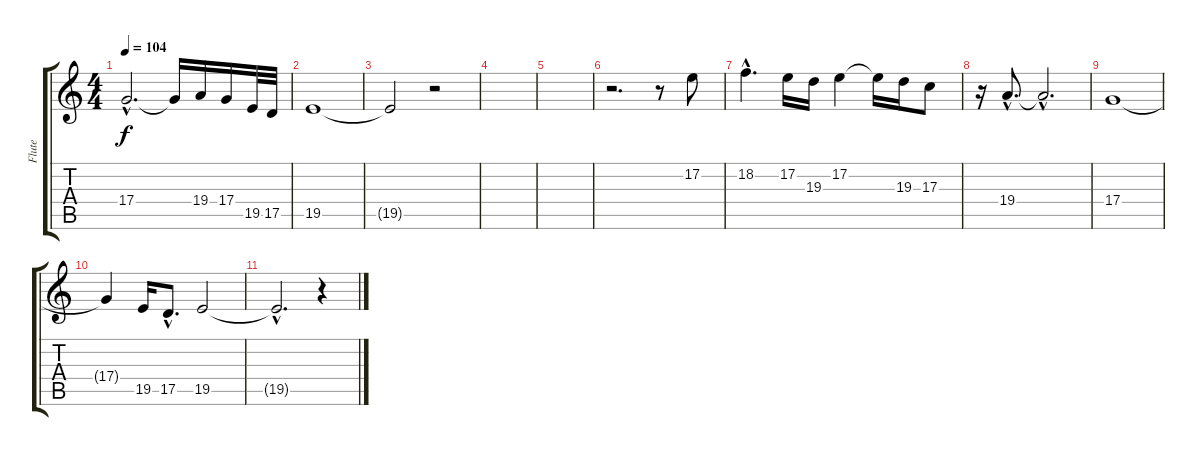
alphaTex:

\track ("Flute" "Flute") {instrument flute}
\staff {score tabs}
\tuning (E4 B3 G3 D3 A2 E2) {hide}
\ts (4 4)
\tempo 104
\clef g2
\ks c
17.4{hac}.2{d dy f} 17.4{t}.16 19.4.16 17.4.16 19.5.32 17.5.32 |
19.5.1 |
19.5{t}.2 r.2 |
|
|
r.2{d} r.8 17.2.8 |
18.2{hac}.4{d} 17.2.16 19.3.16 17.2.4 17.2{t}.16 19.3.16 17.3.8 |
r.16 19.4{hac}.8{d} 19.4{hac t}.2{d} |
17.4.1 |
17.4{t}.4 19.5.16 17.5{hac}.8{d} 19.5.2 |
19.5{hac t}.2{d} r.4
